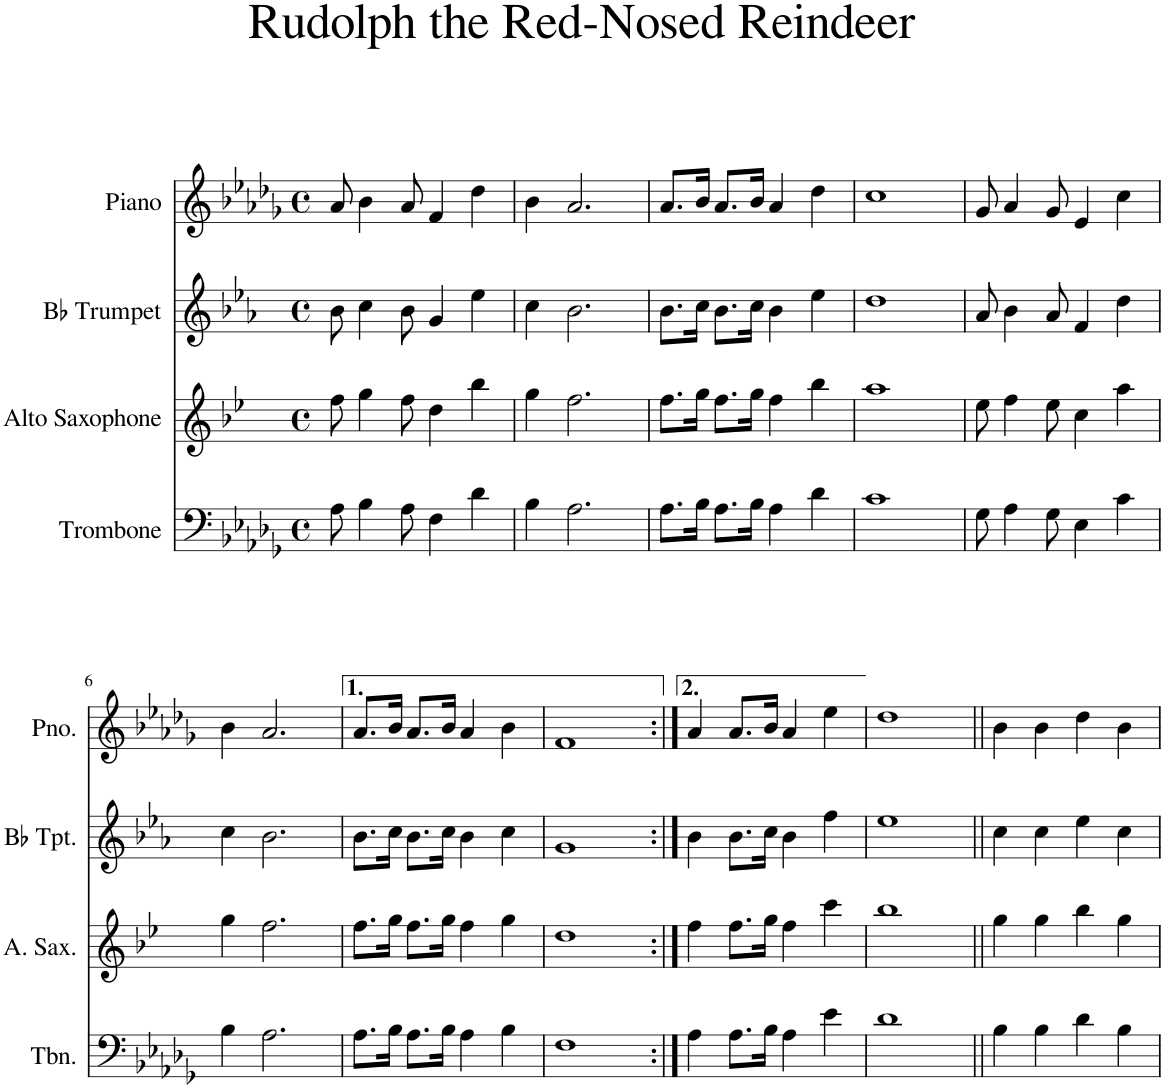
**kern	**kern	**kern	**kern
*part4	*part3	*part2	*part1
*staff4	*staff3	*staff2	*staff1
*I"Trombone	*I"Alto Saxophone	*I"Bb Trumpet	*I"Piano
*I'Tbn.	*I'A. Sax.	*I'Bb Tpt.	*I'Pno.
*clefF4	*clefG2	*clefG2	*clefG2
*	*Trd5c9	*Trd1c2	*
*k[b-e-a-d-g-]	*k[b-e-]	*k[b-e-a-]	*k[b-e-a-d-g-]
*M4/4	*M4/4	*M4/4	*M4/4
*met(c)	*met(c)	*met(c)	*met(c)
=1	=1	=1	=1
8A-\	8ff\	8b-\	8a-/
4B-\	4gg\	4cc\	4b-\
8A-\	8ff\	8b-\	8a-/
4F\	4dd\	4g/	4f/
4d-\	4bb-\	4ee-\	4dd-\
=2	=2	=2	=2
4B-\	4gg\	4cc\	4b-\
2.A-\	2.ff\	2.b-\	2.a-/
=3	=3	=3	=3
8.A-\L	8.ff\L	8.b-\L	8.a-/L
16B-\Jk	16gg\Jk	16cc\Jk	16b-/Jk
8.A-\L	8.ff\L	8.b-\L	8.a-/L
16B-\Jk	16gg\Jk	16cc\Jk	16b-/Jk
4A-\	4ff\	4b-\	4a-/
4d-\	4bb-\	4ee-\	4dd-\
=4	=4	=4	=4
1c	1aa	1dd	1cc
=5	=5	=5	=5
8G-\	8ee-\	8a-/	8g-/
4A-\	4ff\	4b-\	4a-/
8G-\	8ee-\	8a-/	8g-/
4E-\	4cc\	4f/	4e-/
4c\	4aa\	4dd\	4cc\
!!LO:LB:g=z
=6	=6	=6	=6
4B-\	4gg\	4cc\	4b-\
2.A-\	2.ff\	2.b-\	2.a-/
=7	=7	=7	=7
8.A-\L	8.ff\L	8.b-\L	8.a-/L
16B-\Jk	16gg\Jk	16cc\Jk	16b-/Jk
8.A-\L	8.ff\L	8.b-\L	8.a-/L
16B-\Jk	16gg\Jk	16cc\Jk	16b-/Jk
4A-\	4ff\	4b-\	4a-/
4B-\	4gg\	4cc\	4b-\
=8	=8	=8	=8
1F	1dd	1g	1f
=9:|!	=9:|!	=9:|!	=9:|!
4A-\	4ff\	4b-\	4a-/
8.A-\L	8.ff\L	8.b-\L	8.a-/L
16B-\Jk	16gg\Jk	16cc\Jk	16b-/Jk
4A-\	4ff\	4b-\	4a-/
4e-\	4ccc\	4ff\	4ee-\
=10	=10	=10	=10
1d-	1bb-	1ee-	1dd-
=11||	=11||	=11||	=11||
4B-\	4gg\	4cc\	4b-\
4B-\	4gg\	4cc\	4b-\
4d-\	4bb-\	4ee-\	4dd-\
4B-\	4gg\	4cc\	4b-\
=	=	=	=
*-	*-	*-	*-
